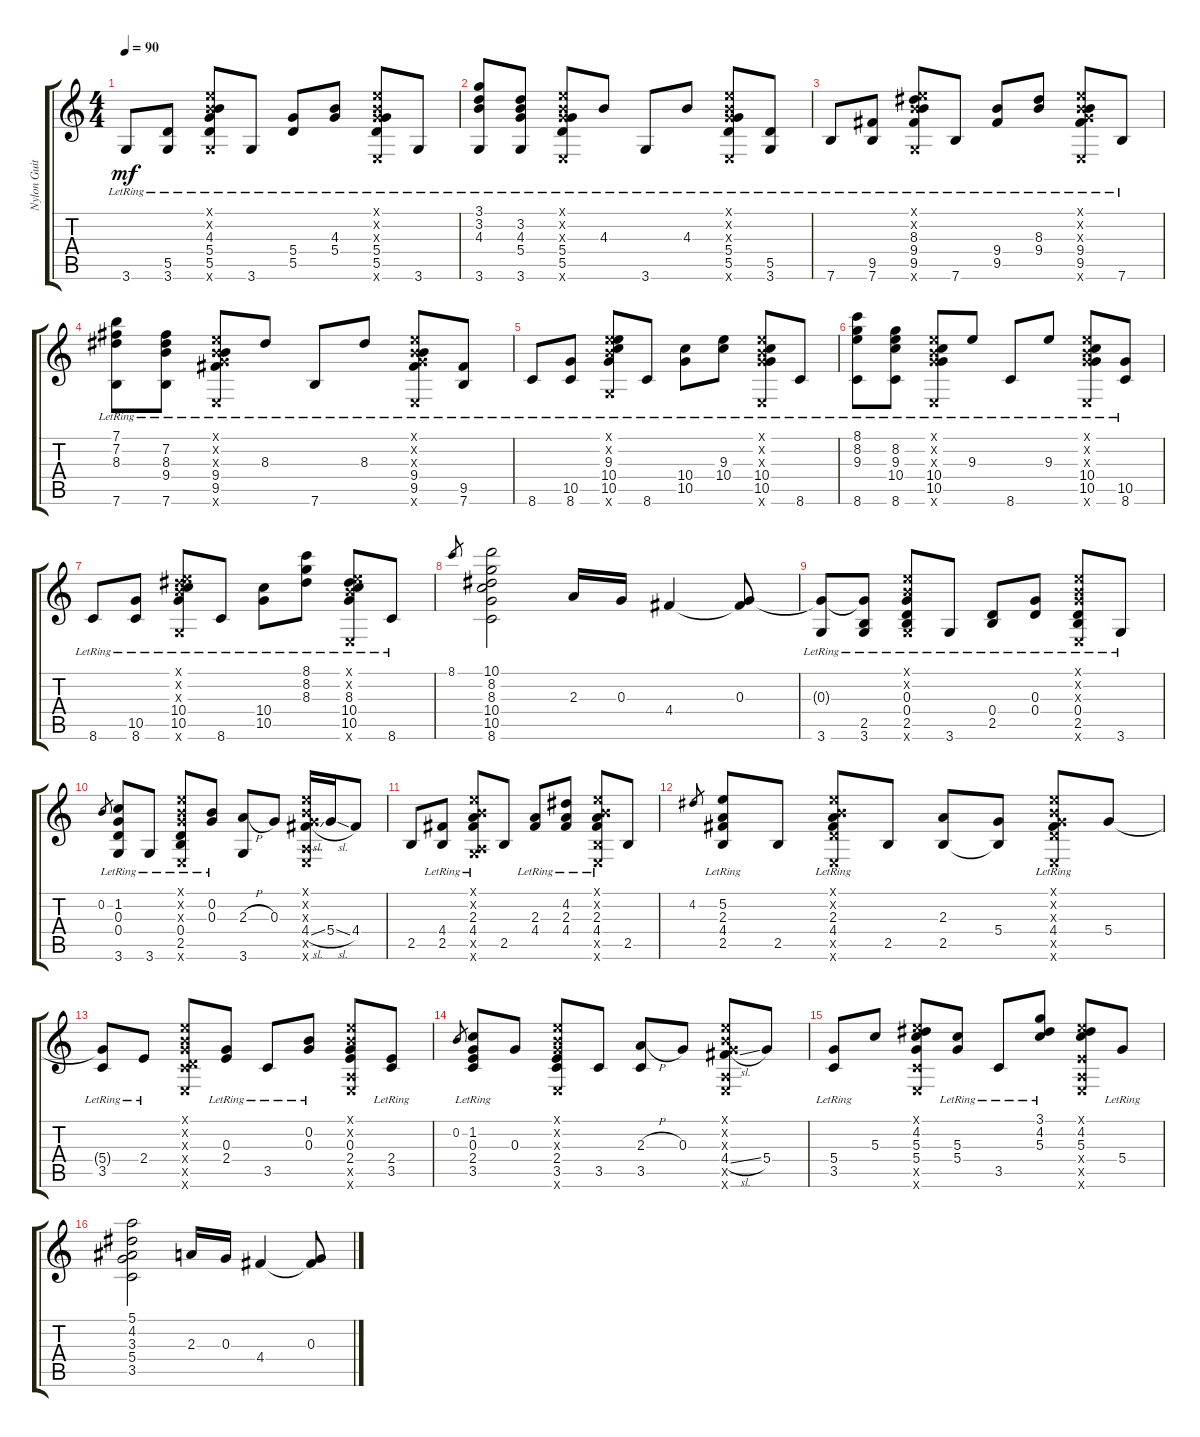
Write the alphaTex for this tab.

\track ("Nylon Guitar" "Nylon Guit") {instrument acousticguitarnylon}
\staff {score tabs}
\tuning (E4 B3 G3 D3 A2 E2) {hide}
\ts (4 4)
\tempo 90
\clef g2
\ks c
3.6{lr}.8{dy mf instrument acousticguitarnylon} (5.5{lr} 3.6{lr}).8 (0.1{x} 0.2{x} 4.3{lr} 5.4{lr} 5.5{lr} 3.6{x}).8 3.6{lr}.8 (5.4{lr} 5.5{lr}).8 (4.3{lr} 5.4{lr}).8 (0.1{x} 0.2{x} 0.3{x} 5.4{lr} 5.5{lr} 0.6{x}).8 3.6{lr}.8 |
(3.1{lr} 3.2{lr} 4.3{lr} 3.6{lr}).8 (3.2{lr} 4.3{lr} 5.4{lr} 3.6{lr}).8 (0.1{x} 0.2{x} 0.3{x} 5.4{lr} 5.5{lr} 0.6{x}).8 4.3{lr}.8 3.6{lr}.8 4.3{lr}.8 (0.1{x} 0.2{x} 0.3{x} 5.4{lr} 5.5{lr} 0.6{x}).8 (5.5{lr} 3.6{lr}).8 |
7.6{lr}.8 (9.5{lr} 7.6{lr}).8 (0.1{x} 0.2{x} 8.3{lr} 9.4{lr} 9.5{lr} 3.6{x}).8 7.6{lr}.8 (9.4{lr} 9.5{lr}).8 (8.3{lr} 9.4{lr}).8 (0.1{x} 0.2{x} 0.3{x} 9.4{lr} 9.5{lr} 0.6{x}).8 7.6{lr}.8 |
(7.1{lr} 7.2{lr} 8.3{lr} 7.6{lr}).8 (7.2{lr} 8.3{lr} 9.4{lr} 7.6{lr}).8 (0.1{x} 0.2{x} 0.3{x} 9.4{lr} 9.5{lr} 0.6{x}).8 8.3{lr}.8 7.6{lr}.8 8.3{lr}.8 (0.1{x} 0.2{x} 0.3{x} 9.4{lr} 9.5{lr} 0.6{x}).8 (9.5{lr} 7.6{lr}).8 |
8.6{lr}.8 (10.5{lr} 8.6{lr}).8 (0.1{x} 0.2{x} 9.3{lr} 10.4{lr} 10.5{lr} 3.6{x}).8 8.6{lr}.8 (10.4{lr} 10.5{lr}).8 (9.3{lr} 10.4{lr}).8 (0.1{x} 0.2{x} 0.3{x} 10.4{lr} 10.5{lr} 0.6{x}).8 8.6{lr}.8 |
(8.1{lr} 8.2{lr} 9.3{lr} 8.6{lr}).8 (8.2{lr} 9.3{lr} 10.4{lr} 8.6{lr}).8 (0.1{x} 0.2{x} 0.3{x} 10.4{lr} 10.5{lr} 0.6{x}).8 9.3{lr}.8 8.6{lr}.8 9.3{lr}.8 (0.1{x} 0.2{x} 0.3{x} 10.4{lr} 10.5{lr} 0.6{x}).8 (10.5{lr} 8.6{lr}).8 |
8.6{lr}.8 (10.5{lr} 8.6{lr}).8 (0.1{x} 0.2{x} 8.3{x} 10.4{lr} 10.5{lr} 3.6{x}).8 8.6{lr}.8 (10.4{lr} 10.5{lr}).8 (8.1{lr} 8.2{lr} 8.3{lr}).8 (0.1{x} 0.2{x} 8.3{lr} 10.4{lr} 10.5{lr} 0.6{x}).8 8.6{lr}.8 |
8.1.8{gr} (10.1 8.2 8.3 10.4 10.5 8.6).2 2.3.16 0.3.16 4.4.4 (0.3 4.4{t}).8 |
(0.3{t} 3.6{lr}).8 (0.3{t} 2.5{lr} 3.6{lr}).8 (0.1{x} 0.2{x} 0.3{lr} 0.4{lr} 2.5{lr} 3.6{x}).8 3.6{lr}.8 (0.4{lr} 2.5{lr}).8 (0.3{lr} 0.4{lr}).8 (0.1{x} 0.2{x} 0.3{x} 0.4{lr} 2.5{lr} 0.6{x}).8 3.6{lr}.8 |
0.2.8{gr} (1.2{lr} 0.3{lr} 0.4{lr} 3.6{lr}).8 3.6{lr}.8 (0.1{x} 0.2{x} 0.3{x} 0.4{lr} 2.5{lr} 0.6{x}).8 (0.2 0.3{lr}).8 (2.3{h} 3.6).8 0.3.8 (0.1{x} 0.2{x} 0.3{x} 4.4{sl} 0.5{x} 0.6{x}).16 5.4{sl}.16 4.4.8 |
2.5.8 (4.4 2.5{lr}).8 (0.1{x} 0.2{x} 2.3{lr} 4.4{lr} 0.5{x} 3.6{x}).8 2.5.8 (2.3 4.4{lr}).8 (4.2 2.3{lr} 4.4{lr}).8 (0.1{x} 0.2{x} 2.3 4.4{lr} 2.5{x} 0.6{x}).8 2.5.8 |
4.2.8{gr} (5.2{lr} 2.3{lr} 4.4{lr} 2.5).8 2.5.8 (0.1{x} 0.2{x} 2.3 4.4{lr} 5.5{x} 0.6{x}).8 2.5.8 (2.3 2.5).8 (5.4 2.5{t}).8 (0.1{x} 0.2{x} 0.3{x} 4.4{lr} 5.5{x} 0.6{x}).8 5.4.8 |
(5.4{lr t} 3.5{lr}).8 2.4{lr}.8 (0.1{x} 0.2{x} 0.3{x} 0.4{x} 3.5{x} 0.6{x}).8 (0.3{lr} 2.4{lr}).8 3.5{lr}.8 (0.2{lr} 0.3{lr}).8 (0.1{x} 0.2{x} 0.3 2.4 0.5{x} 0.6{x}).8 (2.4{lr} 3.5{lr}).8 |
0.2.8{gr} (1.2{lr} 0.3{lr} 2.4{lr} 3.5).8 0.3.8 (0.1{x} 0.2{x} 0.3{x} 2.4 3.5 0.6{x}).8 3.5.8 (2.3{h} 3.5).8 0.3.8 (0.1{x} 0.2{x} 0.3{x} 4.4{sl} 0.5{x} 0.6{x}).8 5.4.8 |
(5.4{lr} 3.5{lr}).8 5.3.8 (0.1{x} 4.2 5.3 5.4 3.5{x} 0.6{x}).8 (5.3{lr} 5.4{lr}).8 3.5{lr}.8 (3.1 4.2{lr} 5.3{lr}).8 (0.1{x} 4.2 5.3 2.4{x} 0.5{x} 0.6{x}).8 5.4{lr}.8 |
(5.1 4.2 3.3 5.4 3.5).2 2.3.16 0.3.16 4.4.4 (0.3 4.4{t}).8
